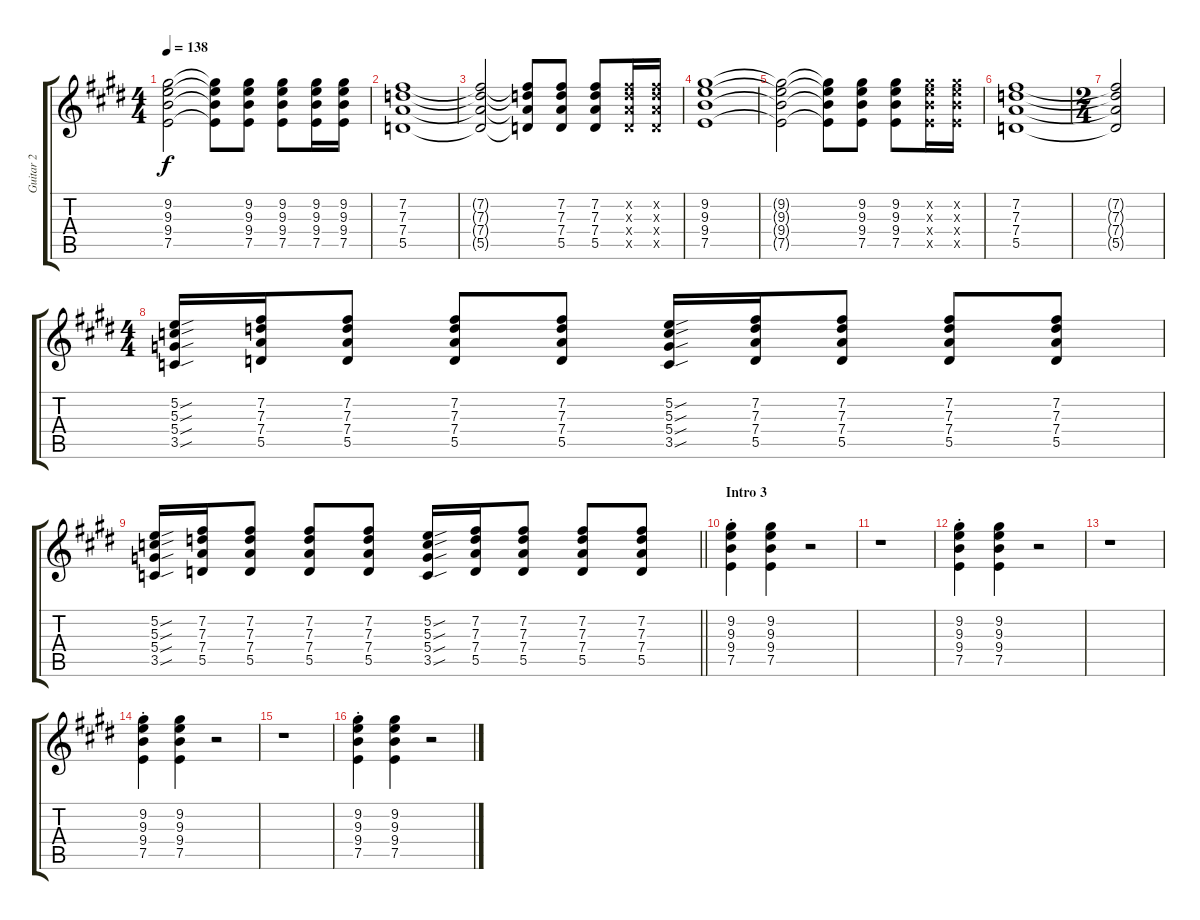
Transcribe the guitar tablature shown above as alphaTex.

\track ("Guitar 2" "Guitar 2") {instrument overdrivenguitar}
\staff {score tabs}
\tuning (E4 B3 G3 D3 A2 E2) {hide}
\ts (4 4)
\tempo 138
\clef g2
\ks c#minor
(9.2{t} 9.3{t} 9.4{t} 7.5{t}).2{dy f} (9.2{t} 9.3{t} 9.4{t} 7.5{t}).8 (9.2 9.3 9.4 7.5).8 (9.2 9.3 9.4 7.5).8 (9.2 9.3 9.4 7.5).16 (9.2 9.3 9.4 7.5).16 |
(7.2 7.3 7.4 5.5).1 |
(7.2{t} 7.3{t} 7.4{t} 5.5{t}).2 (7.2{t} 7.3{t} 7.4{t} 5.5{t}).8 (7.2 7.3 7.4 5.5).8 (7.2 7.3 7.4 5.5).8 (7.2{x} 7.3{x} 7.4{x} 5.5{x}).16 (7.2{x} 7.3{x} 7.4{x} 5.5{x}).16 |
(9.2 9.3 9.4 7.5).1 |
(9.2{t} 9.3{t} 9.4{t} 7.5{t}).2 (9.2{t} 9.3{t} 9.4{t} 7.5{t}).8 (9.2 9.3 9.4 7.5).8 (9.2 9.3 9.4 7.5).8 (9.2{x} 9.3{x} 9.4{x} 7.5{x}).16 (9.2{x} 9.3{x} 9.4{x} 7.5{x}).16 |
(7.2 7.3 7.4 5.5).1 |
\ts (2 4)
(7.2{t} 7.3{t} 7.4{t} 5.5{t}).2 |
\ts (4 4)
(5.2{sou} 5.3{sou} 5.4{sou} 3.5{sou}).16 (7.2 7.3 7.4 5.5).16 (7.2 7.3 7.4 5.5).8 (7.2 7.3 7.4 5.5).8 (7.2 7.3 7.4 5.5).8 (5.2{sou} 5.3{sou} 5.4{sou} 3.5{sou}).16 (7.2 7.3 7.4 5.5).16 (7.2 7.3 7.4 5.5).8 (7.2 7.3 7.4 5.5).8 (7.2 7.3 7.4 5.5).8 |
\barLineRight lightlight
(5.2{sou} 5.3{sou} 5.4{sou} 3.5{sou}).16 (7.2 7.3 7.4 5.5).16 (7.2 7.3 7.4 5.5).8 (7.2 7.3 7.4 5.5).8 (7.2 7.3 7.4 5.5).8 (5.2{sou} 5.3{sou} 5.4{sou} 3.5{sou}).16 (7.2 7.3 7.4 5.5).16 (7.2 7.3 7.4 5.5).8 (7.2 7.3 7.4 5.5).8 (7.2 7.3 7.4 5.5).8 |
\section ("" "Intro 3")
(9.2{st} 9.3{st} 9.4{st} 7.5{st}).4 (9.2 9.3 9.4 7.5).4 r.2 |
r.1 |
(9.2{st} 9.3{st} 9.4{st} 7.5{st}).4 (9.2 9.3 9.4 7.5).4 r.2 |
r.1 |
(9.2{st} 9.3{st} 9.4{st} 7.5{st}).4 (9.2 9.3 9.4 7.5).4 r.2 |
r.1 |
(9.2{st} 9.3{st} 9.4{st} 7.5{st}).4 (9.2 9.3 9.4 7.5).4 r.2
